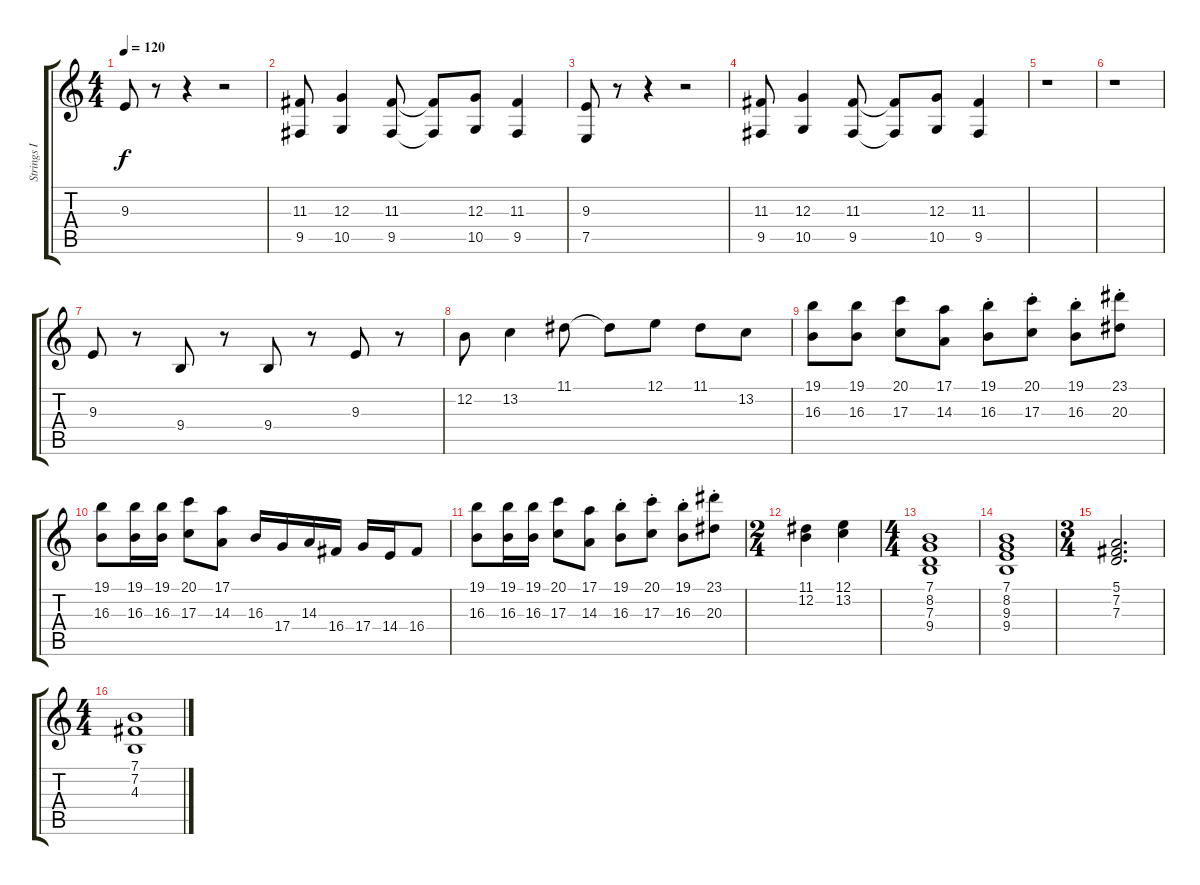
\track ("Strings I" "Strings I") {instrument stringensemble1}
\staff {score tabs}
\tuning (E4 B3 G3 D3 A2 E2) {hide}
\ts (4 4)
\tempo 120
\clef g2
\ks c
9.3.8{dy f} r.8 r.4 r.2 |
(11.3 9.5).8 (12.3 10.5).4 (11.3 9.5).8 (11.3{t} 9.5{t}).8 (12.3 10.5).8 (11.3 9.5).4 |
(9.3 7.5).8 r.8 r.4 r.2 |
(11.3 9.5).8 (12.3 10.5).4 (11.3 9.5).8 (11.3{t} 9.5{t}).8 (12.3 10.5).8 (11.3 9.5).4 |
r.1 |
r.1 |
9.3.8 r.8 9.4.8 r.8 9.4.8 r.8 9.3.8 r.8 |
12.2.8 13.2.4 11.1.8 11.1{t}.8 12.1.8 11.1.8 13.2.8 |
(19.1 16.3).8 (19.1 16.3).8 (20.1 17.3).8 (17.1 14.3).8 (19.1{st} 16.3{st}).8 (20.1{st} 17.3{st}).8 (19.1{st} 16.3{st}).8 (23.1{st} 20.3{st}).8 |
(19.1 16.3).8 (19.1 16.3).16 (19.1 16.3).16 (20.1 17.3).8 (17.1 14.3).8 16.3.16 17.4.16 14.3.16 16.4.16 17.4.16 14.4.16 16.4.8 |
(19.1 16.3).8 (19.1 16.3).16 (19.1 16.3).16 (20.1 17.3).8 (17.1 14.3).8 (19.1{st} 16.3{st}).8 (20.1{st} 17.3{st}).8 (19.1{st} 16.3{st}).8 (23.1{st} 20.3{st}).8 |
\ts (2 4)
(11.1 12.2).4 (12.1 13.2).4 |
\ts (4 4)
(7.1 8.2 7.3 9.4).1 |
(7.1 8.2 9.3 9.4).1 |
\ts (3 4)
(5.1 7.2 7.3).2{d} |
\ts (4 4)
(7.1 7.2 4.3).1
